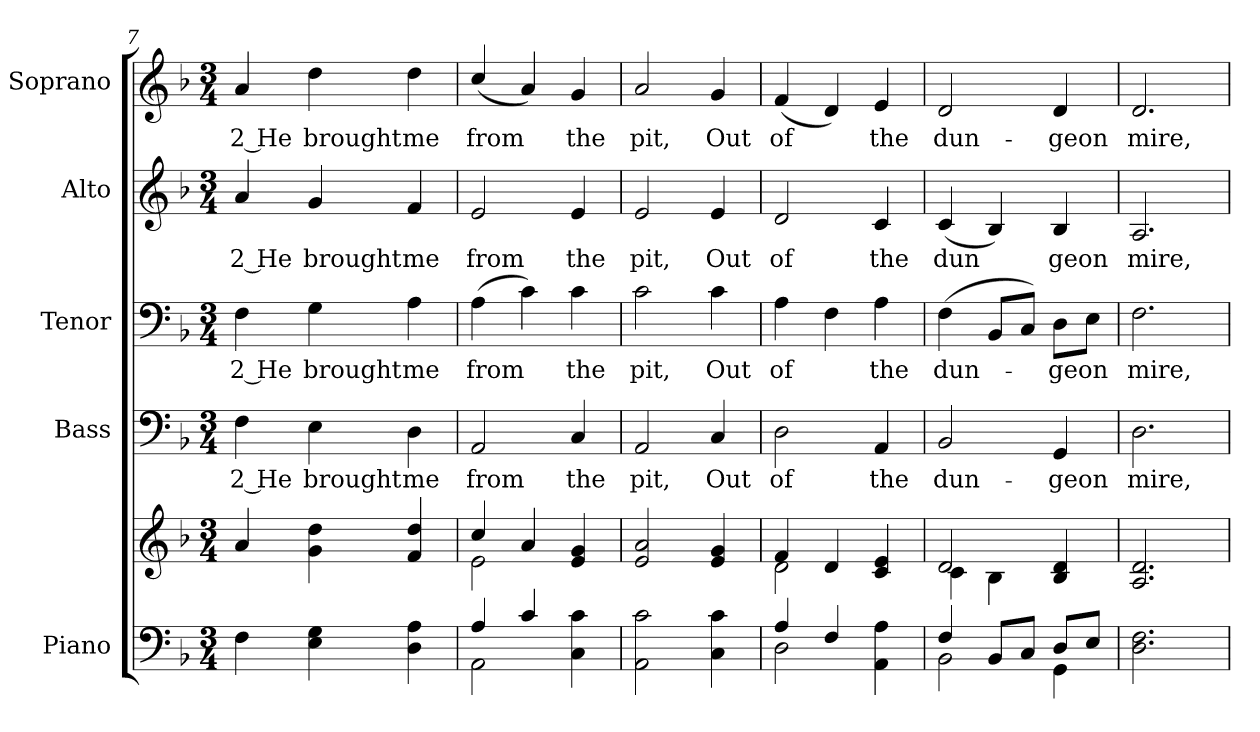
**kern	**kern	**kern	**text	**kern	**text	**kern	**text	**kern	**text
*part5	*part5	*part4	*part4	*part3	*part3	*part2	*part2	*part1	*part1
*staff6	*staff5	*staff4	*staff4	*staff3	*staff3	*staff2	*staff2	*staff1	*staff1
*I"Piano	*	*I"Bass	*	*I"Tenor	*	*I"Alto	*	*I"Soprano	*
*I'Pno.	*	*I'B.	*	*I'T.	*	*I'A.	*	*I'S.	*
!!LO:PB:g=z
*clefF4	*clefG2	*clefF4	*	*clefF4	*	*clefG2	*	*clefG2	*
*k[b-]	*k[b-]	*k[b-]	*	*k[b-]	*	*k[b-]	*	*k[b-]	*
*d:	*d:	*d:	*	*d:	*	*d:	*	*d:	*
*M3/4	*M3/4	*M3/4	*	*M3/4	*	*M3/4	*	*M3/4	*
=7	=7	=7	=7	=7	=7	=7	=7	=7	=7
!	!	!	!LO:LY:b:color=#000000	!	!	!	!	!	!
!	!	!	!	!	!LO:LY:b:color=#000000	!	!	!	!
!	!	!	!	!	!	!	!LO:LY:b:color=#000000	!	!
!	!	!	!	!	!	!	!	!	!LO:LY:b:color=#000000
4Fi\	4ai/	4Fi\	2 He	4Fi\	2 He	4ai/	2 He	4ai/	2 He
!	!	!	!LO:LY:b:color=#000000	!	!	!	!	!	!
!	!	!	!	!	!LO:LY:b:color=#000000	!	!	!	!
!	!	!	!	!	!	!	!LO:LY:b:color=#000000	!	!
!	!	!	!	!	!	!	!	!	!LO:LY:b:color=#000000
4Ei\ 4Gi	4gi\ 4ddi	4Ei\	brought	4Gi\	brought	4gi/	brought	4ddi\	brought
!	!	!	!LO:LY:b:color=#000000	!	!	!	!	!	!
!	!	!	!	!	!LO:LY:b:color=#000000	!	!	!	!
!	!	!	!	!	!	!	!LO:LY:b:color=#000000	!	!
!	!	!	!	!	!	!	!	!	!LO:LY:b:color=#000000
4Di\ 4Ai	4fi/ 4ddi	4Di\	me	4Ai\	me	4fi/	me	4ddi\	me
=8	=8	=8	=8	=8	=8	=8	=8	=8	=8
*^	*^	*	*	*	*	*	*	*	*
!	!	!	!	!	!LO:LY:b:color=#000000	!	!	!	!	!	!
!	!	!	!	!	!	!	!LO:LY:b:color=#000000	!	!	!	!
!	!	!	!	!	!	!	!	!	!LO:LY:b:color=#000000	!	!
!	!	!	!	!	!	!	!	!	!	!	!LO:LY:b:color=#000000
4Ai/	2AAi\	4cci/	2ei\	2AAi/	from	(4Ai\	from	2ei/	from	(4cci/	from
4ci/	.	4ai/	.	.	.	4ci\)	.	.	.	4ai/)	.
!	!	!	!	!	!LO:LY:b:color=#000000	!	!	!	!	!	!
!	!	!	!	!	!	!	!LO:LY:b:color=#000000	!	!	!	!
!	!	!	!	!	!	!	!	!	!LO:LY:b:color=#000000	!	!
!	!	!	!	!	!	!	!	!	!	!	!LO:LY:b:color=#000000
4Ci\ 4ci	4ryy	4ei/ 4gi	4ryy	4Ci/	the	4ci\	the	4ei/	the	4gi/	the
*v	*v	*	*	*	*	*	*	*	*	*	*
*	*v	*v	*	*	*	*	*	*	*	*
=9	=9	=9	=9	=9	=9	=9	=9	=9	=9
*^	*^	*	*	*	*	*	*	*	*
!	!	!	!	!	!LO:LY:b:color=#000000	!	!	!	!	!	!
*v	*v	*	*	*	*	*	*	*	*	*	*
*	*v	*v	*	*	*	*	*	*	*	*
*^	*^	*	*	*	*	*	*	*	*
!	!	!	!	!	!	!	!LO:LY:b:color=#000000	!	!	!	!
*v	*v	*	*	*	*	*	*	*	*	*	*
*	*v	*v	*	*	*	*	*	*	*	*
*^	*^	*	*	*	*	*	*	*	*
!	!	!	!	!	!	!	!	!	!LO:LY:b:color=#000000	!	!
*v	*v	*	*	*	*	*	*	*	*	*	*
*	*v	*v	*	*	*	*	*	*	*	*
*^	*^	*	*	*	*	*	*	*	*
!	!	!	!	!	!	!	!	!	!	!	!LO:LY:b:color=#000000
*v	*v	*	*	*	*	*	*	*	*	*	*
*	*v	*v	*	*	*	*	*	*	*	*
2AAi\ 2ci	2ei/ 2ai	2AAi/	pit,	2ci\	pit,	2ei/	pit,	2ai/	pit,
!	!	!	!LO:LY:b:color=#000000	!	!	!	!	!	!
!	!	!	!	!	!LO:LY:b:color=#000000	!	!	!	!
!	!	!	!	!	!	!	!LO:LY:b:color=#000000	!	!
!	!	!	!	!	!	!	!	!	!LO:LY:b:color=#000000
4Ci\ 4ci	4ei/ 4gi	4Ci/	Out	4ci\	Out	4ei/	Out	4gi/	Out
=10	=10	=10	=10	=10	=10	=10	=10	=10	=10
*^	*^	*	*	*	*	*	*	*	*
!	!	!	!	!	!LO:LY:b:color=#000000	!	!	!	!	!	!
!	!	!	!	!	!	!	!LO:LY:b:color=#000000	!	!	!	!
!	!	!	!	!	!	!	!	!	!LO:LY:b:color=#000000	!	!
!	!	!	!	!	!	!	!	!	!	!	!LO:LY:b:color=#000000
4Ai/	2Di\	4fi/	2di\	2Di\	of	4Ai\	of	2di/	of	(4fi/	of
4Fi/	.	4di/	.	.	.	4Fi\	.	.	.	4di/)	.
!	!	!	!	!	!LO:LY:b:color=#000000	!	!	!	!	!	!
!	!	!	!	!	!	!	!LO:LY:b:color=#000000	!	!	!	!
!	!	!	!	!	!	!	!	!	!LO:LY:b:color=#000000	!	!
!	!	!	!	!	!	!	!	!	!	!	!LO:LY:b:color=#000000
4AAi\ 4Ai	4ryy	4ci/ 4ei	4ryy	4AAi/	the	4Ai\	the	4ci/	the	4ei/	the
=11	=11	=11	=11	=11	=11	=11	=11	=11	=11	=11	=11
!	!	!	!	!	!LO:LY:b:color=#000000	!	!	!	!	!	!
!	!	!	!	!	!	!	!LO:LY:b:color=#000000	!	!	!	!
!	!	!	!	!	!	!	!	!	!LO:LY:b:color=#000000	!	!
!	!	!	!	!	!	!	!	!	!	!	!LO:LY:b:color=#000000
4Fi/	2BB-i\	2di/	4ci\	2BB-i/	dun-	(4Fi\	dun-	(4ci/	dun	2di/	dun-
8BB-i/L	.	.	4B-i\	.	.	8BB-i/L	.	4B-i/)	.	.	.
8Ci/J	.	.	.	.	.	8Ci/J)	.	.	.	.	.
!	!	!	!	!	!LO:LY:b:color=#000000	!	!	!	!	!	!
!	!	!	!	!	!	!	!LO:LY:b:color=#000000	!	!	!	!
!	!	!	!	!	!	!	!	!	!LO:LY:b:color=#000000	!	!
!	!	!	!	!	!	!	!	!	!	!	!LO:LY:b:color=#000000
8Di/L	4GGi\	4B-i/ 4di	4ryy	4GGi/	-geon	8Di\L	-geon	4B-i/	geon	4di/	-geon
8Ei/J	.	.	.	.	.	8Ei\J	.	.	.	.	.
*v	*v	*	*	*	*	*	*	*	*	*	*
*	*v	*v	*	*	*	*	*	*	*	*
=12	=12	=12	=12	=12	=12	=12	=12	=12	=12
!	!	!	!LO:LY:b:color=#000000	!	!	!	!	!	!
!	!	!	!	!	!LO:LY:b:color=#000000	!	!	!	!
!	!	!	!	!	!	!	!LO:LY:b:color=#000000	!	!
!	!	!	!	!	!	!	!	!	!LO:LY:b:color=#000000
2.Di\ 2.Fi	2.Ai/ 2.di	2.Di\	mire,	2.Fi\	mire,	2.Ai/	mire,	2.di/	mire,
=	=	=	=	=	=	=	=	=	=
*-	*-	*-	*-	*-	*-	*-	*-	*-	*-
